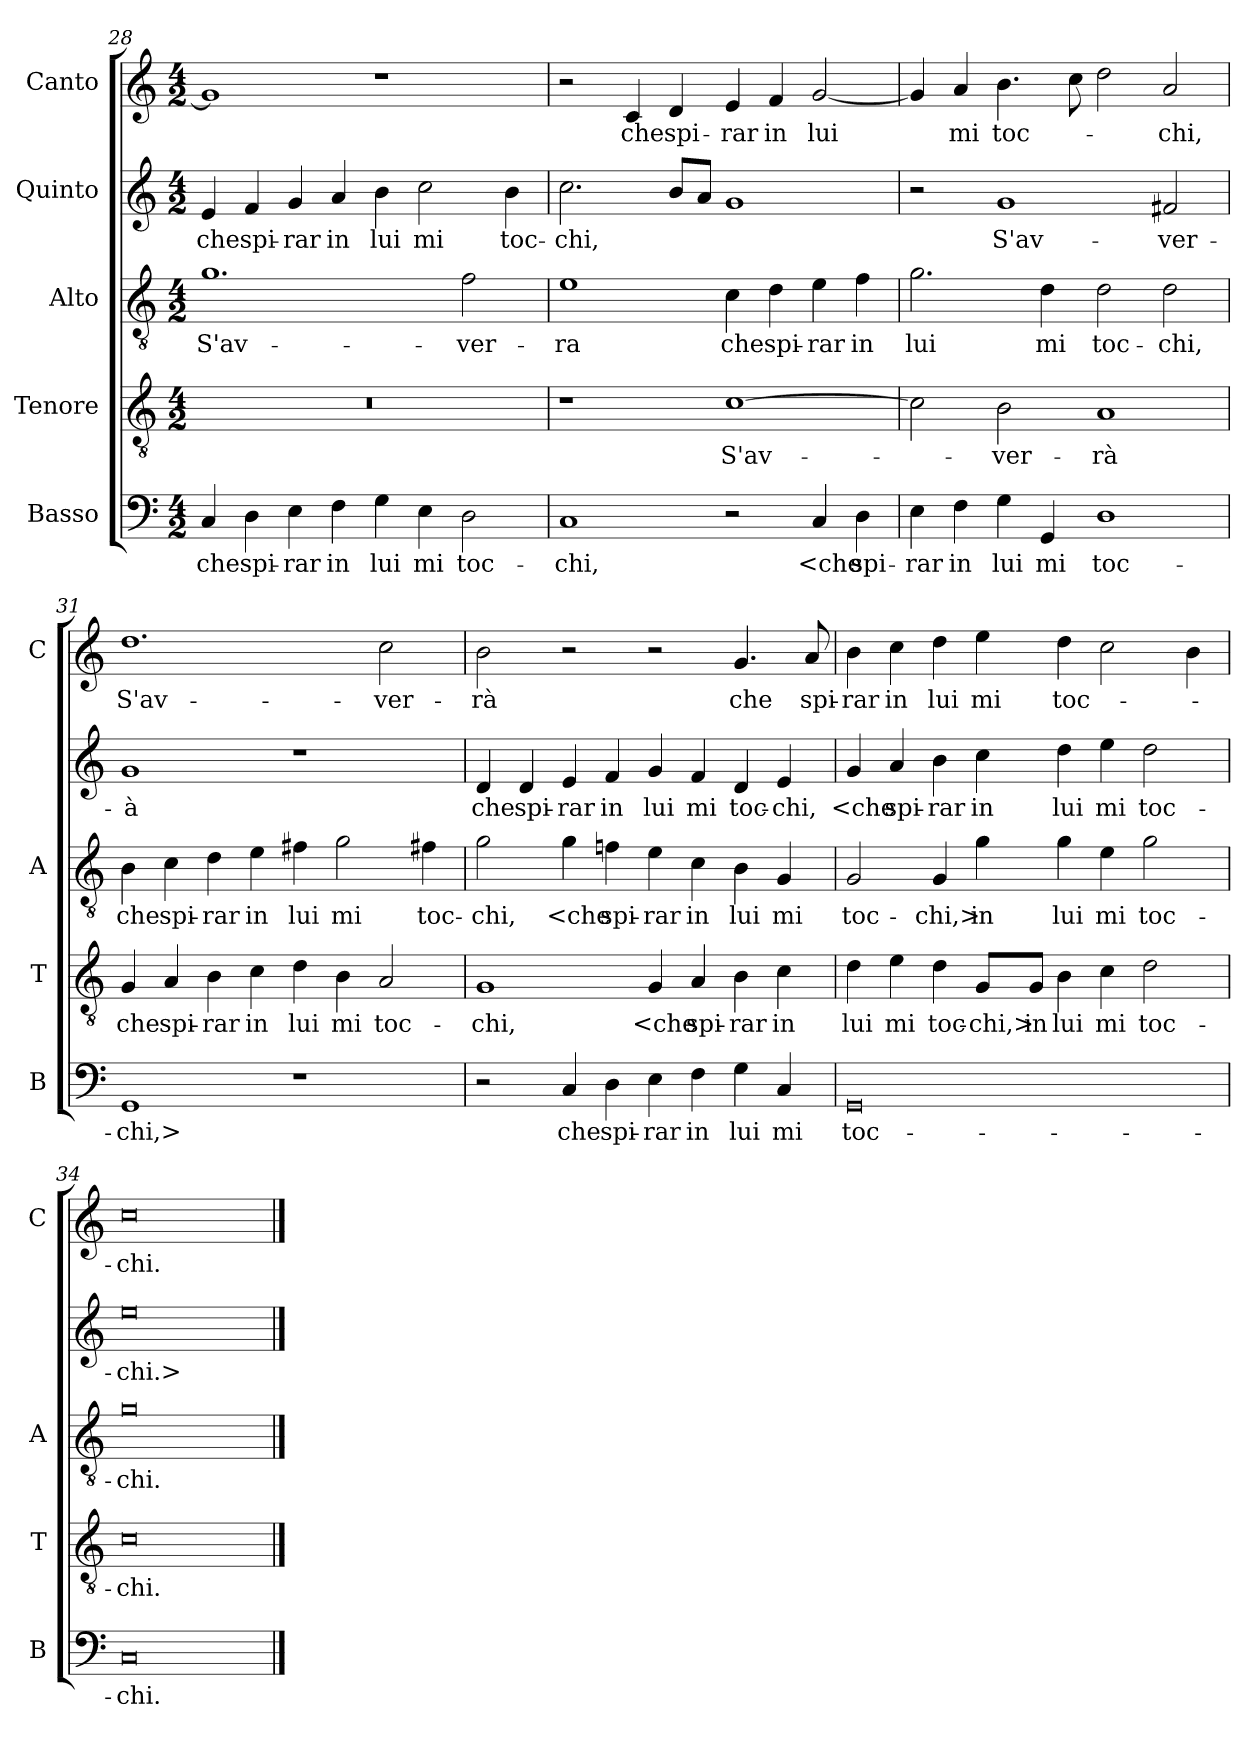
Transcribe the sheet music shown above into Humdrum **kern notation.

**kern	**text	**kern	**text	**kern	**text	**kern	**text	**kern	**text
*part5	*part5	*part4	*part4	*part3	*part3	*part2	*part2	*part1	*part1
*staff5	*staff5	*staff4	*staff4	*staff3	*staff3	*staff2	*staff2	*staff1	*staff1
*I"Basso	*	*I"Tenore	*	*I"Alto	*	*I"Quinto	*	*I"Canto	*
*I'B	*	*I'T	*	*I'A	*	*	*	*I'C	*
*clefF4	*	*clefGv2	*	*clefGv2	*	*clefG2	*	*clefG2	*
*k[]	*	*k[]	*	*k[]	*	*k[]	*	*k[]	*
*M4/2	*	*M4/2	*	*M4/2	*	*M4/2	*	*M4/2	*
=28	=28	=28	=28	=28	=28	=28	=28	=28	=28
4C	che	0r	.	1.g	S'av-	4e	che	1g]	.
4D	spi-	.	.	.	.	4f	spi-	.	.
4E	-rar	.	.	.	.	4g	-rar	.	.
4F	in	.	.	.	.	4a	in	.	.
4G	lui	.	.	.	.	4b	lui	1r	.
4E	mi	.	.	.	.	2cc	mi	.	.
2D	toc-	.	.	2f	-ver-	.	.	.	.
.	.	.	.	.	.	4b	toc-	.	.
=29	=29	=29	=29	=29	=29	=29	=29	=29	=29
1C	-chi,	1r	.	1e	-ra	2.cc	-chi,	2r	.
.	.	.	.	.	.	.	.	4c	che
.	.	.	.	.	.	8bL	.	4d	spi-
.	.	.	.	.	.	8aJ	.	.	.
2r	.	[1c	S'av-	4c	che	1g	.	4e	-rar
.	.	.	.	4d	spi-	.	.	4f	in
4C	<che	.	.	4e	-rar	.	.	[2g	lui
4D	spi-	.	.	4f	in	.	.	.	.
=30	=30	=30	=30	=30	=30	=30	=30	=30	=30
4E	-rar	2c]	.	2.g	lui	2r	.	4g]	.
4F	in	.	.	.	.	.	.	4a	mi
4G	lui	2B	-ver-	.	.	1g	S'av-	4.b	toc-
4GG	mi	.	.	4d	mi	.	.	.	.
.	.	.	.	.	.	.	.	8cc	.
1D	toc-	1A	-rà	2d	toc-	.	.	2dd	.
.	.	.	.	2d	-chi,	2f#X	-ver-	2a	-chi,
=31	=31	=31	=31	=31	=31	=31	=31	=31	=31
1GG	-chi,>	4G	che	4B	che	1g	-à	1.dd	S'av-
.	.	4A	spi-	4c	spi-	.	.	.	.
.	.	4B	-rar	4d	-rar	.	.	.	.
.	.	4c	in	4e	in	.	.	.	.
1r	.	4d	lui	4f#X	lui	1r	.	.	.
.	.	4B	mi	2g	mi	.	.	.	.
.	.	2A	toc-	.	.	.	.	2cc	-ver-
.	.	.	.	4f#X	toc-	.	.	.	.
=32	=32	=32	=32	=32	=32	=32	=32	=32	=32
2r	.	1G	-chi,	2g	-chi,	4d	che	2b	-rà
.	.	.	.	.	.	4d	spi-	.	.
4C	che	.	.	4g	<che	4e	-rar	2r	.
4D	spi-	.	.	4fn	spi-	4f	in	.	.
4E	-rar	4G	<che	4e	-rar	4g	lui	2r	.
4F	in	4A	spi-	4c	in	4f	mi	.	.
4G	lui	4B	-rar	4B	lui	4d	toc-	4.g	che
4C	mi	4c	in	4G	mi	4e	-chi,	.	.
.	.	.	.	.	.	.	.	8a	spi-
=33	=33	=33	=33	=33	=33	=33	=33	=33	=33
0GG	toc-	4d	lui	2G	toc-	4g	<che	4b	-rar
.	.	4e	mi	.	.	4a	spi-	4cc	in
.	.	4d	toc-	4G	-chi,>	4b	-rar	4dd	lui
.	.	8G/L	-chi,>	4g	in	4cc	in	4ee	mi
.	.	8G/J	in	.	.	.	.	.	.
.	.	4B	lui	4g	lui	4dd	lui	4dd	toc-
.	.	4c	mi	4e	mi	4ee	mi	2cc	.
.	.	2d	toc-	2g	toc-	2dd	toc-	.	.
.	.	.	.	.	.	.	.	4b	.
=34	=34	=34	=34	=34	=34	=34	=34	=34	=34
0C	-chi.	0c	-chi.	0g	-chi.	0ee	-chi.>	0cc	-chi.
==	==	==	==	==	==	==	==	==	==
*-	*-	*-	*-	*-	*-	*-	*-	*-	*-
